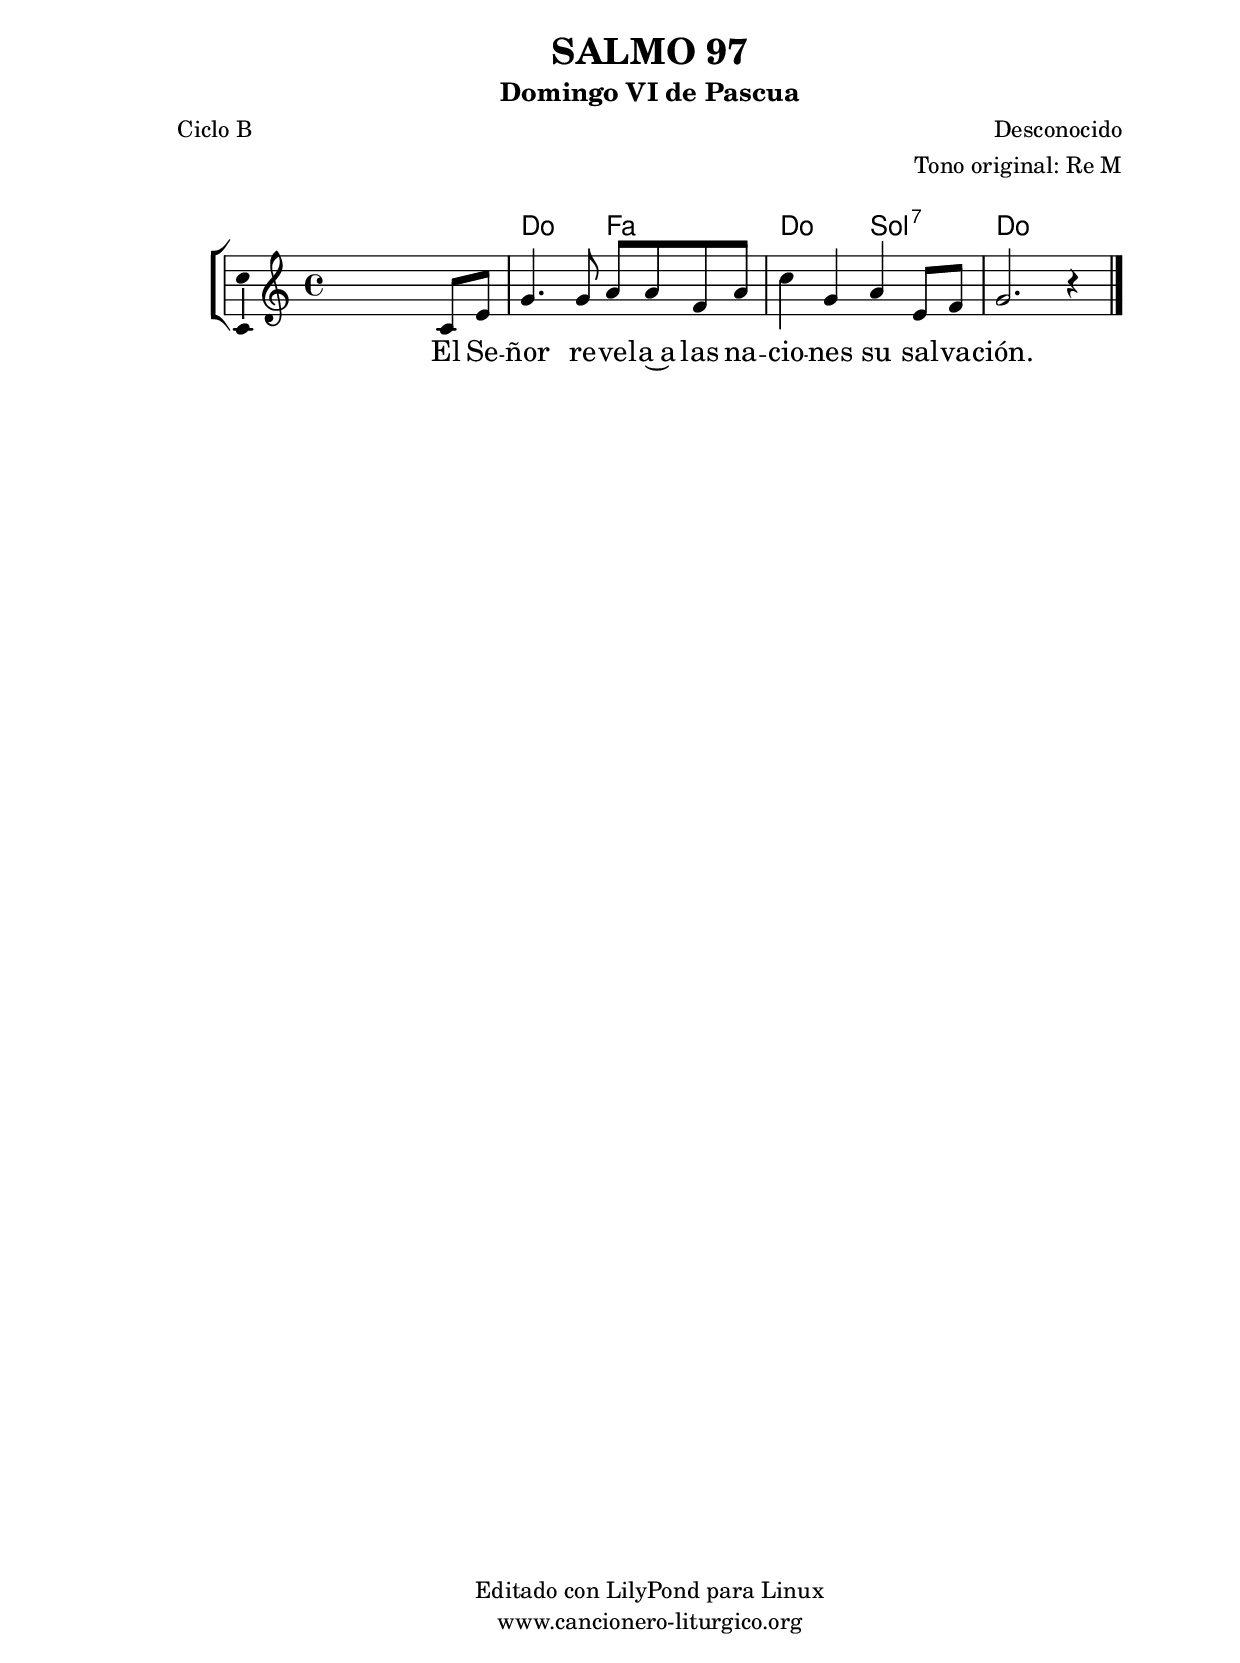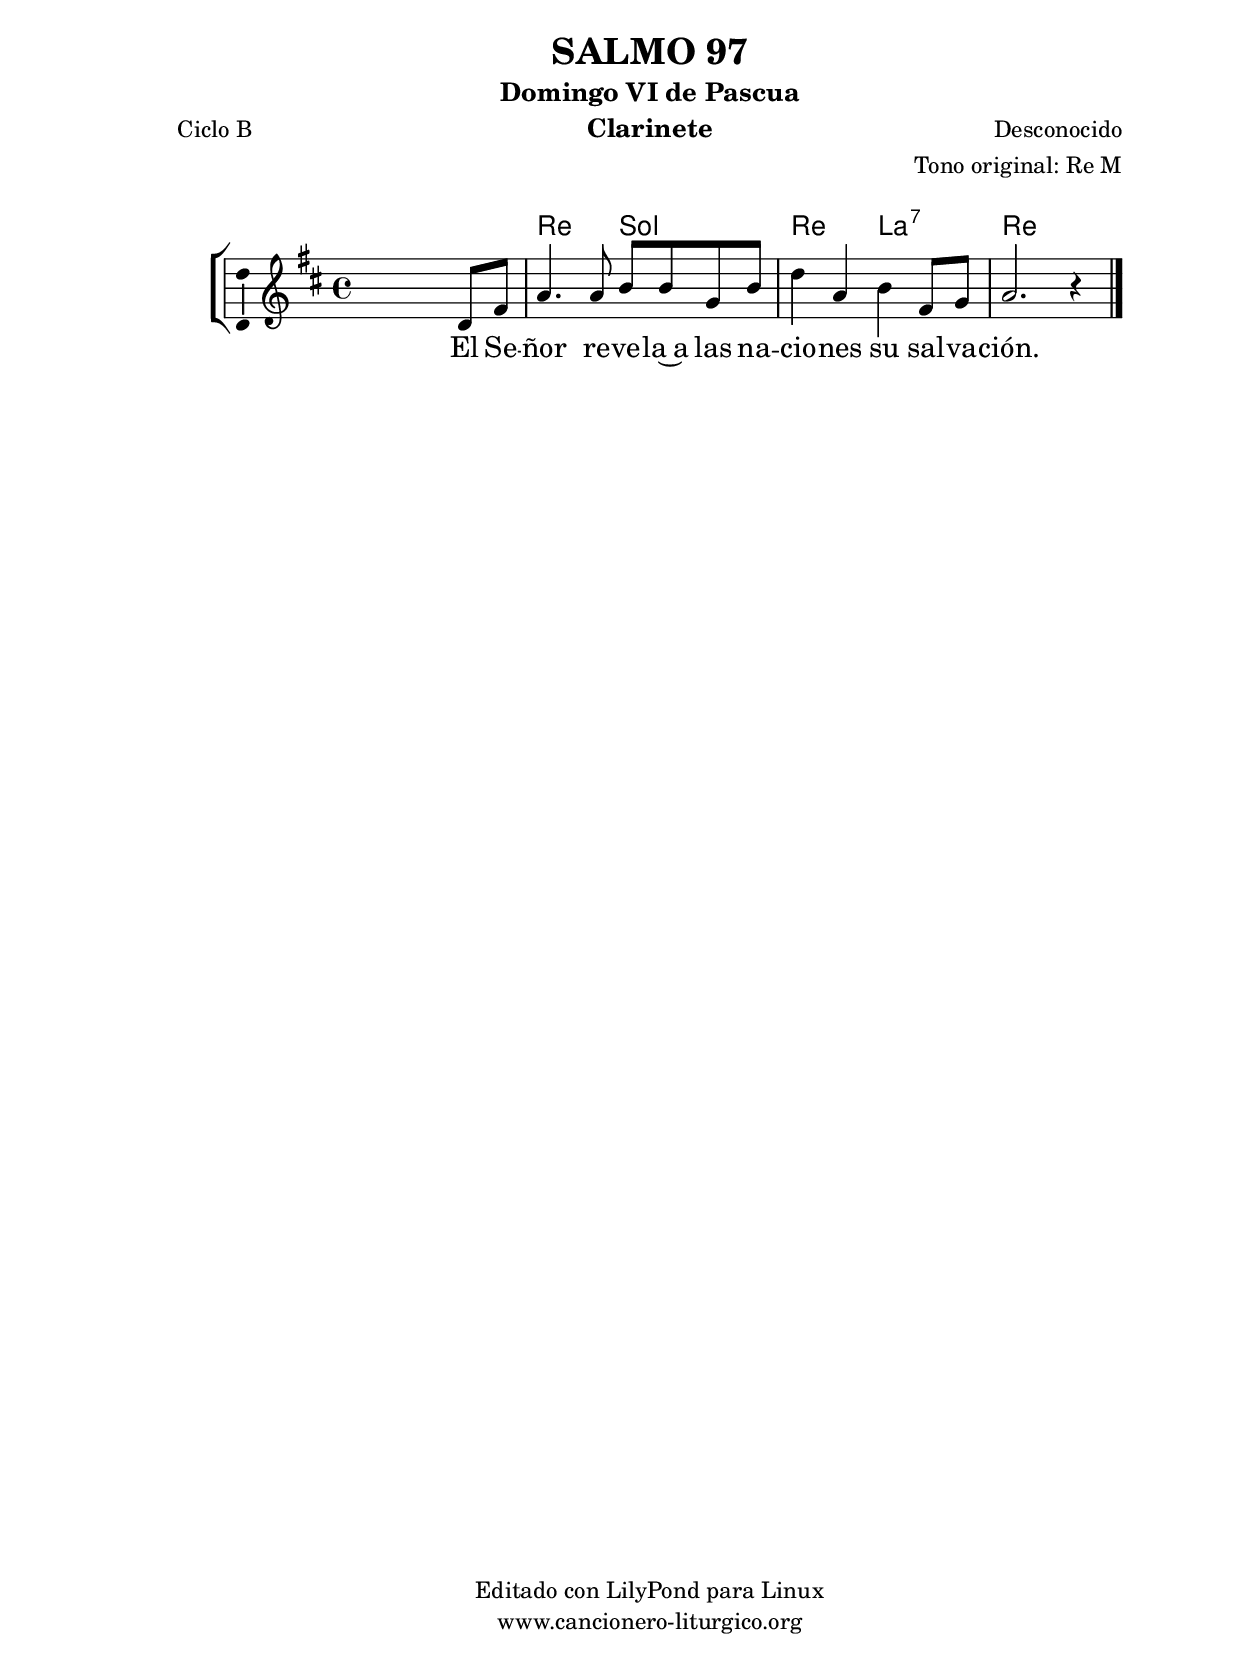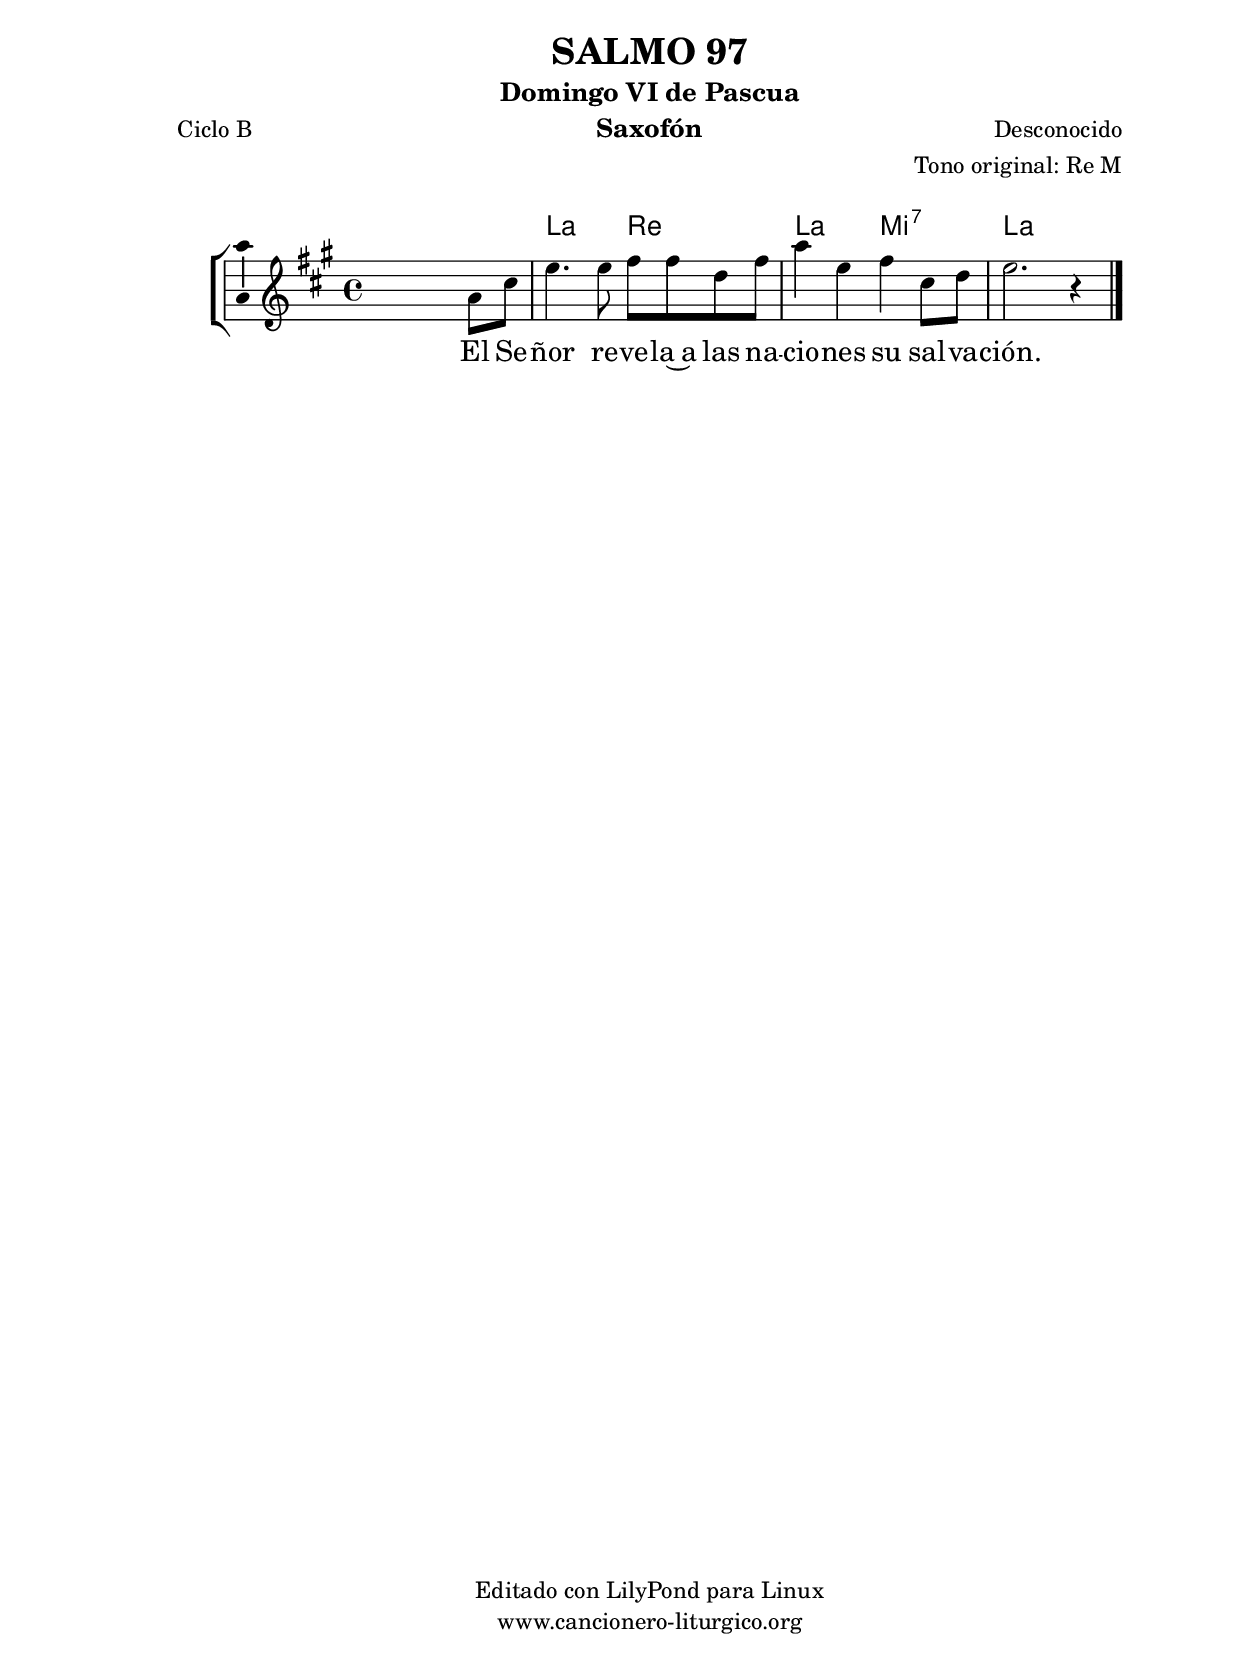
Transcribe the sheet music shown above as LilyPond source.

%
%para convertir .midi en .wav:
%timidity filename.midi -Ow -o finename.wav
%
%
%Para convertir de .wav a .mp3:
%lame -h -m j filename.wav
%
%
%para escuchar el midi:
%timidity nombrefichero.midi
%


%versión de lilypond para la que se ha escrito esta partitura:
\version "2.16.0"

	%Tamaño papel
	#(set-default-paper-size "a4")
	%Tamaño partitura
	#(set-global-staff-size 20)
	%No responde al pulsar sobre una nota
	#(ly:set-option 'point-and-click #f)

%parámetros del encabezamiento:
\header {
	title = "SALMO 97"
	subtitle = "Domingo VI de Pascua"
	composer = "Desconocido"
	poet = "Ciclo B"
	meter = ""
	arranger = "Tono original: Re M"
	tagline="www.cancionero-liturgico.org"
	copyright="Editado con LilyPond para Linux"
	}

%parámetros asociados al papel:
\paper  {
	oddHeaderMarkup = \markup {\fill-line { \on-the-fly #not-first-page \fromproperty #'header:title \on-the-fly #not-first-page \fromproperty #'header:composer }}
	evenHeaderMarkup = \markup {\fill-line { \fromproperty #'header:composer \fromproperty #'header:title }}
	#(set-paper-size "a4")
	print-page-number = ##f
	first-page-number = 1
	print-first-page-number = ##f
%	head-separation = 3.0 \cm
	top-margin = 2.0 \cm
	bottom-margin = 0.5\cm
%%%	bottom-margin = -1.0\cm
	left-margin = 3.0 \cm
	line-width = 16.0 \cm 
	indent = 8\mm
	interscoreline = 2.\mm
	between-system-space = 15\mm
%	para que las partituras no llenen la hoja:
	ragged-bottom = ##t
%	idem para la última hoja:
	ragged-last-bottom = ##f
%	para que las partituras llenen el ancho del papel:
	ragged-last = ##f
	after-title-space = 2.5 \cm
%page-count=1
%system-count=8

	%Flexible Vertical Spacing
%	markup-markup-spacing =
%	#'((basic-distance . 15) (minimum-distance . 15) (padding . 3))
	markup-system-spacing =
	#'((basic-distance . 15) (minimum-distance . 15) (padding . 3))
	system-system-spacing =
	#'((basic-distance . 15) (minimum-distance . 15) (padding . 3))
	score-system-spacing =
	#'((basic-distance . 15) (minimum-distance . 15) (padding . 5))
%	top-system-spacing = % header
%	#'((basic-distance . 8) (minimum-distance . 0) (padding . 3))
%	top-markup-spacing =
%	#'((basic-distance . 20) (minimum-distance . 20) (padding . 3))
	last-bottom-spacing = % footer
	#'((basic-distance . 5) (minimum-distance . 5) (padding . 3))
%	score-markup-spacing =
%	#'((basic-distance . 16) (minimum-distance . 13) (padding . 3))

	}


%parámetros que afectan a toda la partitura:
global =  {
	%clave de sol (G):
	\clef G
	%armadura:
%	\transpose c d
	\key c \major
	\tempo 4=100
	\set Score.tempoHideNote = ##t
	}


acordes = {
	\italianChords
	\chordmode {
%	\transpose c d
{

s1
c2 f c g:7 c1

	}
	}
}

melodia = 
%	\transpose c d
{
	\relative c'{

\time4/4

s2 s4 c8 e
g4. g8 a a f a
c4 g a e8 f
g2. r4

	\bar "|."
	}
	}


texto = \lyricmode {
El Se -- ñor re -- ve -- la~a las na -- cio -- nes
su sal -- va -- ción.
	}


acordesStaff = \context ChordNames = acordesStaff <<
	\set chordChanges = ##t
	\acordes
	>>


vozStaff = \context Voice = vozStaff
\with {\consists "Ambitus_engraver"}
<<
%	\set Staff.instrumentName = ""
%	\set Staff.shortInstrumentName = ""
%	\set Staff.midiInstrument = #"clarinet"
%	\set Staff.midiInstrument = #"cello"
%	\set Staff.midiInstrument = #"flute"
	\set Staff.midiInstrument = #"electric guitar (jazz)"
%	\set Staff.midiInstrument = #"english horn"
%	\set Staff.midiInstrument = #"violin"
%	\set Staff.midiInstrument = #"glockenspiel"
	\set Staff.midiMinimumVolume = #0.7
	\set Staff.midiMaximumVolume = #0.9
	\global
	\melodia
	>>


textoStaff = \context Lyrics = textoStaff <<
	\lyricsto vozStaff \texto
	>>

\book {
	\score {
		\context ChoirStaff {
			\override StaffGroup.SystemStartBracket #'collapse-height = #1
			\override Score.SystemStartBar #'collapse-height = #1
			<<
			\acordesStaff
			\vozStaff
			\textoStaff
			>>
			}
		\layout {
	    		\context {
				\Lyrics
				\override LyricText #'font-size = #2
				}
	   		 \context {
				\Score
				%fontSize = #3
				\override StaffSymbol #'staff-space = #(magstep +3)
				%\override Beam #'thickness = #0.55
				%\override SpacingSpanner #'spacing-increment = #1.0
				%\override Slur #'height-limit = #1.5
				}
			}
		}
	\score {
		\unfoldRepeats
		\context ChoirStaff {
			<<
			\acordesStaff
			\vozStaff
			>>
			}
		\midi {
	  		\context {
	  			\Score
				tempoWholesPerMinute = #(ly:make-moment 70 4)
				}
			}
		}
	}

%Partitura para clarinete
#(define output-suffix "C")
\book {
	\header{
		instrument = "Clarinete"
		}
	\score {
		\context ChoirStaff {
			\override StaffGroup.SystemStartBracket #'collapse-height = #1
			\override Score.SystemStartBar #'collapse-height = #1
\transpose c d
			<<
			\acordesStaff
			\vozStaff
			\textoStaff
			>>
			}
		\layout {
	    		\context {
				\Lyrics
				\override LyricText #'font-size = #2
				}
	   		 \context {
				\Score
				%fontSize = #3
				\override StaffSymbol #'staff-space = #(magstep +3)
				%\override Beam #'thickness = #0.55
				%\override SpacingSpanner #'spacing-increment = #1.0
				%\override Slur #'height-limit = #1.5
				}
			}
		}
	}

%Partitura para saxofón
#(define output-suffix "S")
\book {
	\header{
		instrument = "Saxofón"
		}
	\score {
		\context ChoirStaff {
			\override StaffGroup.SystemStartBracket #'collapse-height = #1
			\override Score.SystemStartBar #'collapse-height = #1
\transpose c a
			<<
			\acordesStaff
			\vozStaff
			\textoStaff
			>>
			}
		\layout {
	    		\context {
				\Lyrics
				\override LyricText #'font-size = #2
				}
	   		 \context {
				\Score
				%fontSize = #3
				\override StaffSymbol #'staff-space = #(magstep +3)
				%\override Beam #'thickness = #0.55
				%\override SpacingSpanner #'spacing-increment = #1.0
				%\override Slur #'height-limit = #1.5
				}
			}
		}
	}

